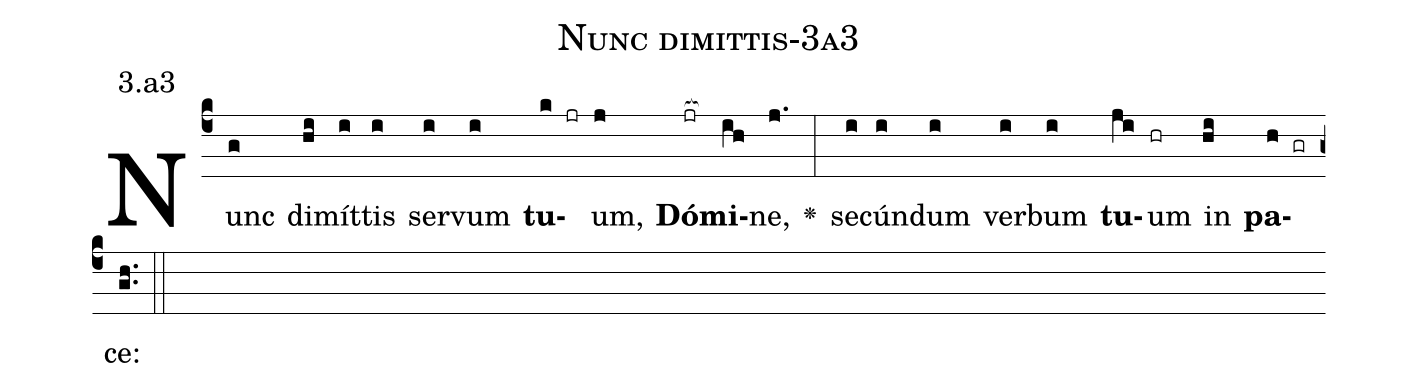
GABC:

name: Nunc dimittis-3a3;
annotation: 3.a3;
%%
(c4)Nunc(g) di(hi)mít(i)tis(i) ser(i)vum(i) <b>tu</b>(k jr)um,(j) <b>Dó</b>(jr[ocb:1{])<b>mi</b>(ih[ocb:0}])ne,(j.) <v>\greheightstar</v>(:) se(i)cún(i)dum(i) ver(i)bum(i) <b>tu</b>(ji)um(hr) in(hi) <b>pa</b>(h gr)ce:(gh..) (::)


%E(i) u(i) o(ji) u(hi) a(h) e.(gh..) (::)
